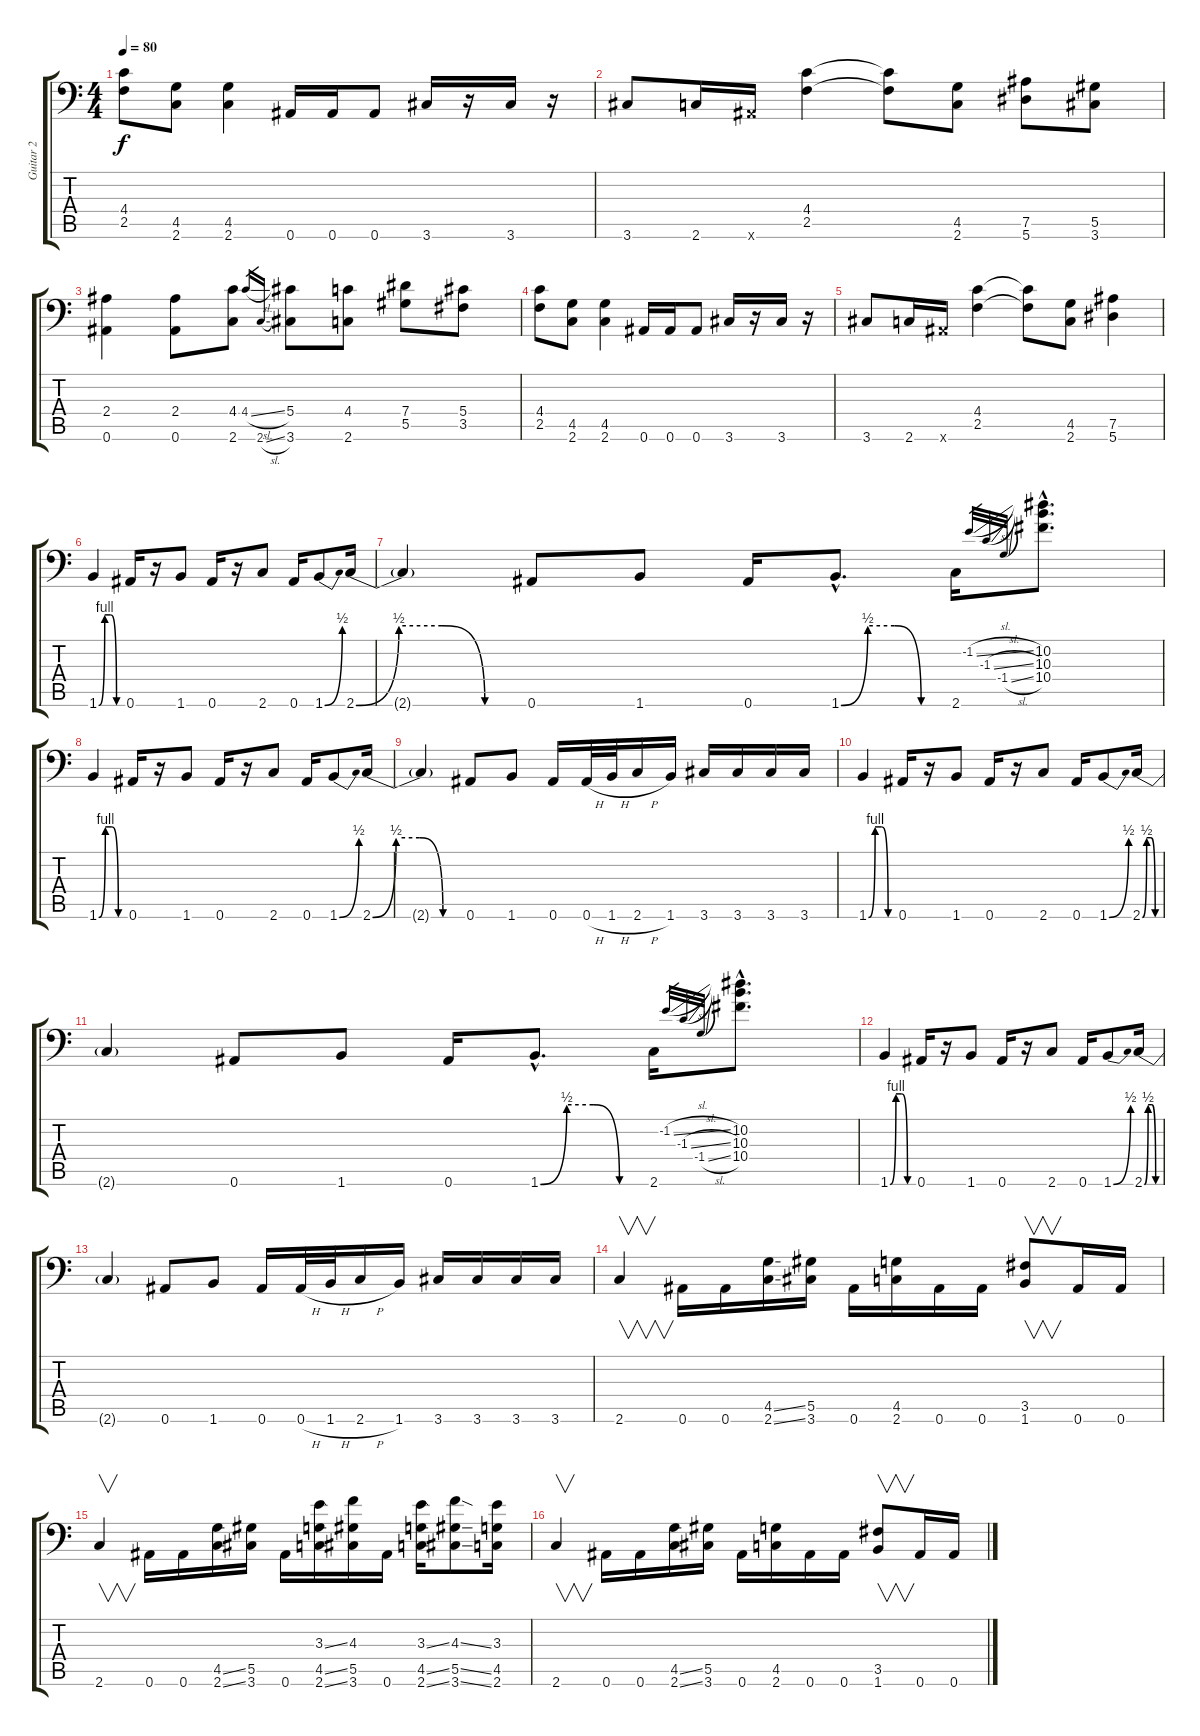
\track ("Guitar 2" "Guitar 2") {instrument distortionguitar}
\staff {score tabs}
\tuning (Bb3 F3 Db3 Ab2 Eb2 Bb1) {hide}
\ts (4 4)
\tempo 80
\clef f4
\ks c
(4.4 2.5).8{dy f} (4.5 2.6).8 (4.5 2.6).4 0.6.16 0.6.16 0.6.8 3.6.16 r.16 3.6.16 r.16 |
3.6.8 2.6.16 0.6{x}.16 (4.4 2.5).4 (4.4{t} 2.5{t}).8 (4.5 2.6).8 (7.5 5.6).8 (5.5 3.6).8 |
(2.4 0.6).4 (2.4 0.6).8 (4.4 2.6).8 4.4{sl}.16{gr} 2.6{sl}.16{gr} (5.4 3.6).8 (4.4 2.6).8 (7.4 5.5).8 (5.4 3.5).8 |
(4.4 2.5).8 (4.5 2.6).8 (4.5 2.6).4 0.6.16 0.6.16 0.6.8 3.6.16 r.16 3.6.16 r.16 |
3.6.8 2.6.16 0.6{x}.16 (4.4 2.5).4 (4.4{t} 2.5{t}).8 (4.5 2.6).8 (7.5 5.6).4 |
1.6{be (custom 0 0 15 4 30 4 45 0 60 0)}.4 0.6.16 r.16 1.6.8 0.6.16 r.16 2.6.8 0.6.16 1.6{be (bend 0 0 60 2)}.8 2.6{be (custom 0 0 15 2 30 2 45 0 60 0)}.16 |
2.6{t}.4 0.6.8 1.6.8 0.6.16 1.6{be (custom 0 0 15 2 30 2 45 0 60 0) hac}.8{d} 2.6.16 -1.2{sl}.32{gr} -1.3{sl}.32{gr} -1.4{sl}.32{gr} (10.2{hac} 10.3{hac} 10.4{hac}).8{d} |
1.6{be (custom 0 0 15 4 30 4 45 0 60 0)}.4 0.6.16 r.16 1.6.8 0.6.16 r.16 2.6.8 0.6.16 1.6{be (bend 0 0 60 2)}.8 2.6{be (custom 0 0 15 2 30 2 45 0 60 0)}.16 |
2.6{t}.4 0.6.8 1.6.8 0.6.16 0.6{h}.32 1.6{h}.32 2.6{h}.16 1.6.16 3.6.16 3.6.16 3.6.16 3.6.16 |
1.6{be (custom 0 0 15 4 30 4 45 0 60 0)}.4 0.6.16 r.16 1.6.8 0.6.16 r.16 2.6.8 0.6.16 1.6{be (bend 0 0 60 2)}.8 2.6{be (custom 0 0 15 2 30 2 45 0 60 0)}.16 |
2.6{t}.4 0.6.8 1.6.8 0.6.16 1.6{be (custom 0 0 15 2 30 2 45 0 60 0) hac}.8{d} 2.6.16 -1.2{sl}.32{gr} -1.3{sl}.32{gr} -1.4{sl}.32{gr} (10.2{hac} 10.3{hac} 10.4{hac}).8{d} |
1.6{be (custom 0 0 15 4 30 4 45 0 60 0)}.4 0.6.16 r.16 1.6.8 0.6.16 r.16 2.6.8 0.6.16 1.6{be (bend 0 0 60 2)}.8 2.6{be (custom 0 0 15 2 30 2 45 0 60 0)}.16 |
2.6{t}.4 0.6.8 1.6.8 0.6.16 0.6{h}.32 1.6{h}.32 2.6{h}.16 1.6.16 3.6.16 3.6.16 3.6.16 3.6.16 |
2.6.4{v} 0.6.16 0.6.16 (4.5{ss} 2.6{ss}).16 (5.5 3.6).16 0.6.16 (4.5 2.6).16 0.6.16 0.6.16 (3.5 1.6).8{v} 0.6.16 0.6.16 |
2.6.4{v} 0.6.16 0.6.16 (4.5{ss} 2.6{ss}).16 (5.5 3.6).16 0.6.16 (3.3{ss} 4.5{ss} 2.6{ss}).16 (4.3 5.5 3.6).16 0.6.16 (3.3{ss} 4.5{ss} 2.6{ss}).16 (4.3{ss} 5.5{ss} 3.6{ss}).8 (3.3 4.5 2.6).16 |
2.6.4{v} 0.6.16 0.6.16 (4.5{ss} 2.6{ss}).16 (5.5 3.6).16 0.6.16 (4.5 2.6).16 0.6.16 0.6.16 (3.5 1.6).8{v} 0.6.16 0.6.16
